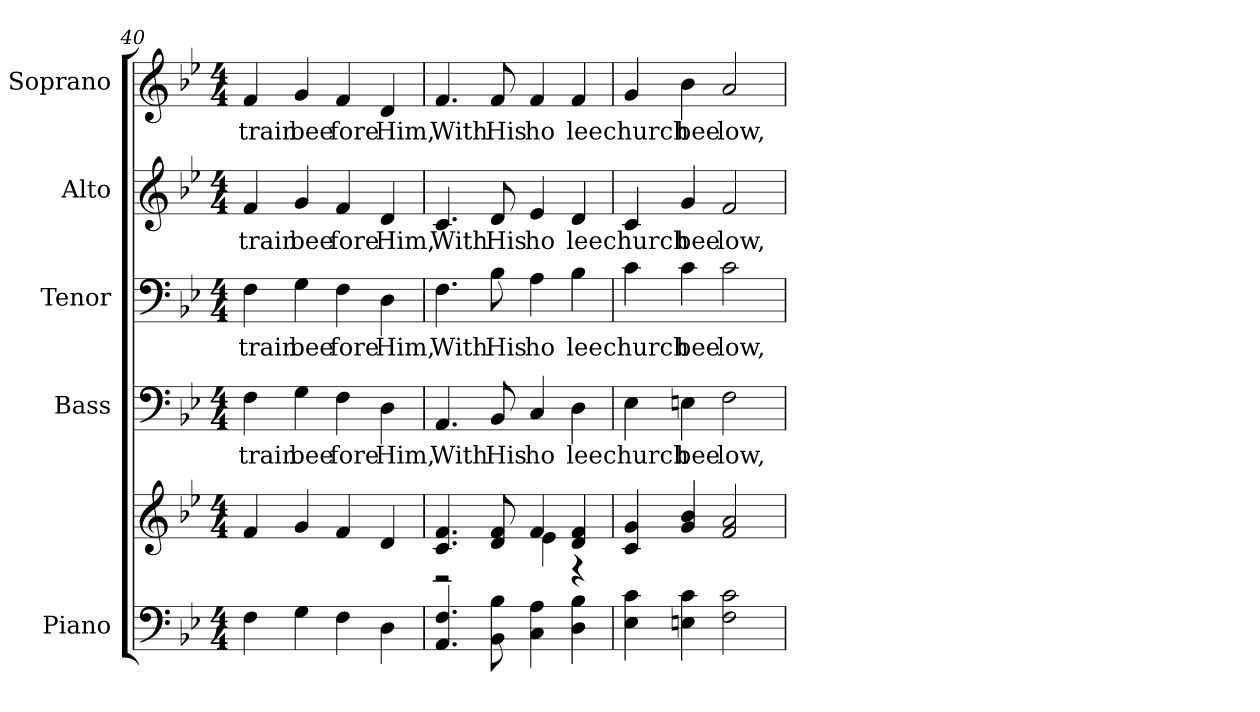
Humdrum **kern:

**kern	**kern	**kern	**text	**kern	**text	**kern	**text	**kern	**text
*part5	*part5	*part4	*part4	*part3	*part3	*part2	*part2	*part1	*part1
*staff6	*staff5	*staff4	*staff4	*staff3	*staff3	*staff2	*staff2	*staff1	*staff1
*I"Piano	*	*I"Bass	*	*I"Tenor	*	*I"Alto	*	*I"Soprano	*
*I'Pno.	*	*I'B.	*	*I'T.	*	*I'A.	*	*I'S.	*
*clefF4	*clefG2	*clefF4	*	*clefF4	*	*clefG2	*	*clefG2	*
*k[b-e-]	*k[b-e-]	*k[b-e-]	*	*k[b-e-]	*	*k[b-e-]	*	*k[b-e-]	*
*B-:	*B-:	*B-:	*	*B-:	*	*B-:	*	*B-:	*
*M4/4	*M4/4	*M4/4	*	*M4/4	*	*M4/4	*	*M4/4	*
=40	=40	=40	=40	=40	=40	=40	=40	=40	=40
!	!	!	!LO:LY:b:color=#000000	!	!	!	!	!	!
!	!	!	!	!	!LO:LY:b:color=#000000	!	!	!	!
!	!	!	!	!	!	!	!LO:LY:b:color=#000000	!	!
!	!	!	!	!	!	!	!	!	!LO:LY:b:color=#000000
4Fi\	4fi/	4Fi\	train	4Fi\	train	4fi/	train	4fi/	train
!	!	!	!LO:LY:b:color=#000000	!	!	!	!	!	!
!	!	!	!	!	!LO:LY:b:color=#000000	!	!	!	!
!	!	!	!	!	!	!	!LO:LY:b:color=#000000	!	!
!	!	!	!	!	!	!	!	!	!LO:LY:b:color=#000000
4Gi\	4gi/	4Gi\	bee	4Gi\	bee	4gi/	bee	4gi/	bee
!	!	!	!LO:LY:b:color=#000000	!	!	!	!	!	!
!	!	!	!	!	!LO:LY:b:color=#000000	!	!	!	!
!	!	!	!	!	!	!	!LO:LY:b:color=#000000	!	!
!	!	!	!	!	!	!	!	!	!LO:LY:b:color=#000000
4Fi\	4fi/	4Fi\	fore	4Fi\	fore	4fi/	fore	4fi/	fore
!	!	!	!LO:LY:b:color=#000000	!	!	!	!	!	!
!	!	!	!	!	!LO:LY:b:color=#000000	!	!	!	!
!	!	!	!	!	!	!	!LO:LY:b:color=#000000	!	!
!	!	!	!	!	!	!	!	!	!LO:LY:b:color=#000000
4Di\	4di/	4Di\	Him,	4Di\	Him,	4di/	Him,	4di/	Him,
!!LO:PB:g=z
=41	=41	=41	=41	=41	=41	=41	=41	=41	=41
*	*^	*	*	*	*	*	*	*	*
!	!	!	!	!LO:LY:b:color=#000000	!	!	!	!	!	!
!	!	!	!	!	!	!LO:LY:b:color=#000000	!	!	!	!
!	!	!	!	!	!	!	!	!LO:LY:b:color=#000000	!	!
!	!	!	!	!	!	!	!	!	!	!LO:LY:b:color=#000000
4.AAi/ 4.Fi	4.ci/ 4.fi	2r	4.AAi/	With	4.Fi\	With	4.ci/	With	4.fi/	With
!	!	!	!	!LO:LY:b:color=#000000	!	!	!	!	!	!
!	!	!	!	!	!	!LO:LY:b:color=#000000	!	!	!	!
!	!	!	!	!	!	!	!	!LO:LY:b:color=#000000	!	!
!	!	!	!	!	!	!	!	!	!	!LO:LY:b:color=#000000
8BB-i\ 8B-i	8di/ 8fi	.	8BB-i/	His	8B-i\	His	8di/	His	8fi/	His
!	!	!	!	!LO:LY:b:color=#000000	!	!	!	!	!	!
!	!	!	!	!	!	!LO:LY:b:color=#000000	!	!	!	!
!	!	!	!	!	!	!	!	!LO:LY:b:color=#000000	!	!
!	!	!	!	!	!	!	!	!	!	!LO:LY:b:color=#000000
4Ci\ 4Ai	4fi/	4e-i\	4Ci/	ho	4Ai\	ho	4e-i/	ho	4fi/	ho
!	!	!	!	!LO:LY:b:color=#000000	!	!	!	!	!	!
!	!	!	!	!	!	!LO:LY:b:color=#000000	!	!	!	!
!	!	!	!	!	!	!	!	!LO:LY:b:color=#000000	!	!
!	!	!	!	!	!	!	!	!	!	!LO:LY:b:color=#000000
4Di\ 4B-i	4di/ 4fi	4r	4Di\	lee	4B-i\	lee	4di/	lee	4fi/	lee
*	*v	*v	*	*	*	*	*	*	*	*
=42	=42	=42	=42	=42	=42	=42	=42	=42	=42
*	*^	*	*	*	*	*	*	*	*
!	!	!	!	!LO:LY:b:color=#000000	!	!	!	!	!	!
*	*v	*v	*	*	*	*	*	*	*	*
*	*^	*	*	*	*	*	*	*	*
!	!	!	!	!	!	!LO:LY:b:color=#000000	!	!	!	!
*	*v	*v	*	*	*	*	*	*	*	*
*	*^	*	*	*	*	*	*	*	*
!	!	!	!	!	!	!	!	!LO:LY:b:color=#000000	!	!
*	*v	*v	*	*	*	*	*	*	*	*
*	*^	*	*	*	*	*	*	*	*
!	!	!	!	!	!	!	!	!	!	!LO:LY:b:color=#000000
*	*v	*v	*	*	*	*	*	*	*	*
4E-i\ 4ci	4ci/ 4gi	4E-i\	church	4ci\	church	4ci/	church	4gi/	church
!	!	!	!LO:LY:b:color=#000000	!	!	!	!	!	!
!	!	!	!	!	!LO:LY:b:color=#000000	!	!	!	!
!	!	!	!	!	!	!	!LO:LY:b:color=#000000	!	!
!	!	!	!	!	!	!	!	!	!LO:LY:b:color=#000000
4Eni\ 4ci	4gi/ 4b-i	4Eni\	bee	4ci\	bee	4gi/	bee	4b-i\	bee
!	!	!	!LO:LY:b:color=#000000	!	!	!	!	!	!
!	!	!	!	!	!LO:LY:b:color=#000000	!	!	!	!
!	!	!	!	!	!	!	!LO:LY:b:color=#000000	!	!
!	!	!	!	!	!	!	!	!	!LO:LY:b:color=#000000
2Fi\ 2ci	2fi/ 2ai	2Fi\	low,	2ci\	low,	2fi/	low,	2ai/	low,
=	=	=	=	=	=	=	=	=	=
*-	*-	*-	*-	*-	*-	*-	*-	*-	*-
